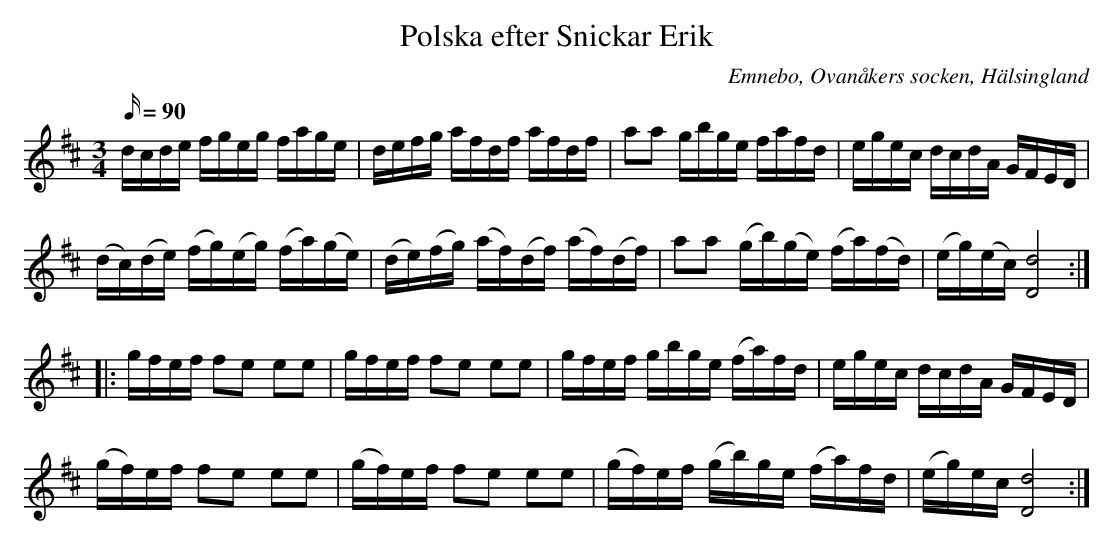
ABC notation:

X:1
T: Polska efter Snickar Erik
O: Emnebo, Ovanåkers socken, Hälsingland
M: 3/4
L: 1/16
Q: 90
K: D
dcde     fgeg     fage     | defg     afdf     afdf     | a2a2 gbge     fafd     | egec     dcdA  GFED |
(dc)(de) (fg)(eg) (fa)(ge) | (de)(fg) (af)(df) (af)(df) | a2a2 (gb)(ge) (fa)(fd) | (eg)(ec) [dD]8      ::
gfef   f2e2 e2e2 | gfef   f2e2 e2e2 | gfef   gbge   (fa)fd | egec   dcdA  GFED  |
(gf)ef f2e2 e2e2 | (gf)ef f2e2 e2e2 | (gf)ef (gb)ge (fa)fd | (eg)ec [Dd]8      :|
